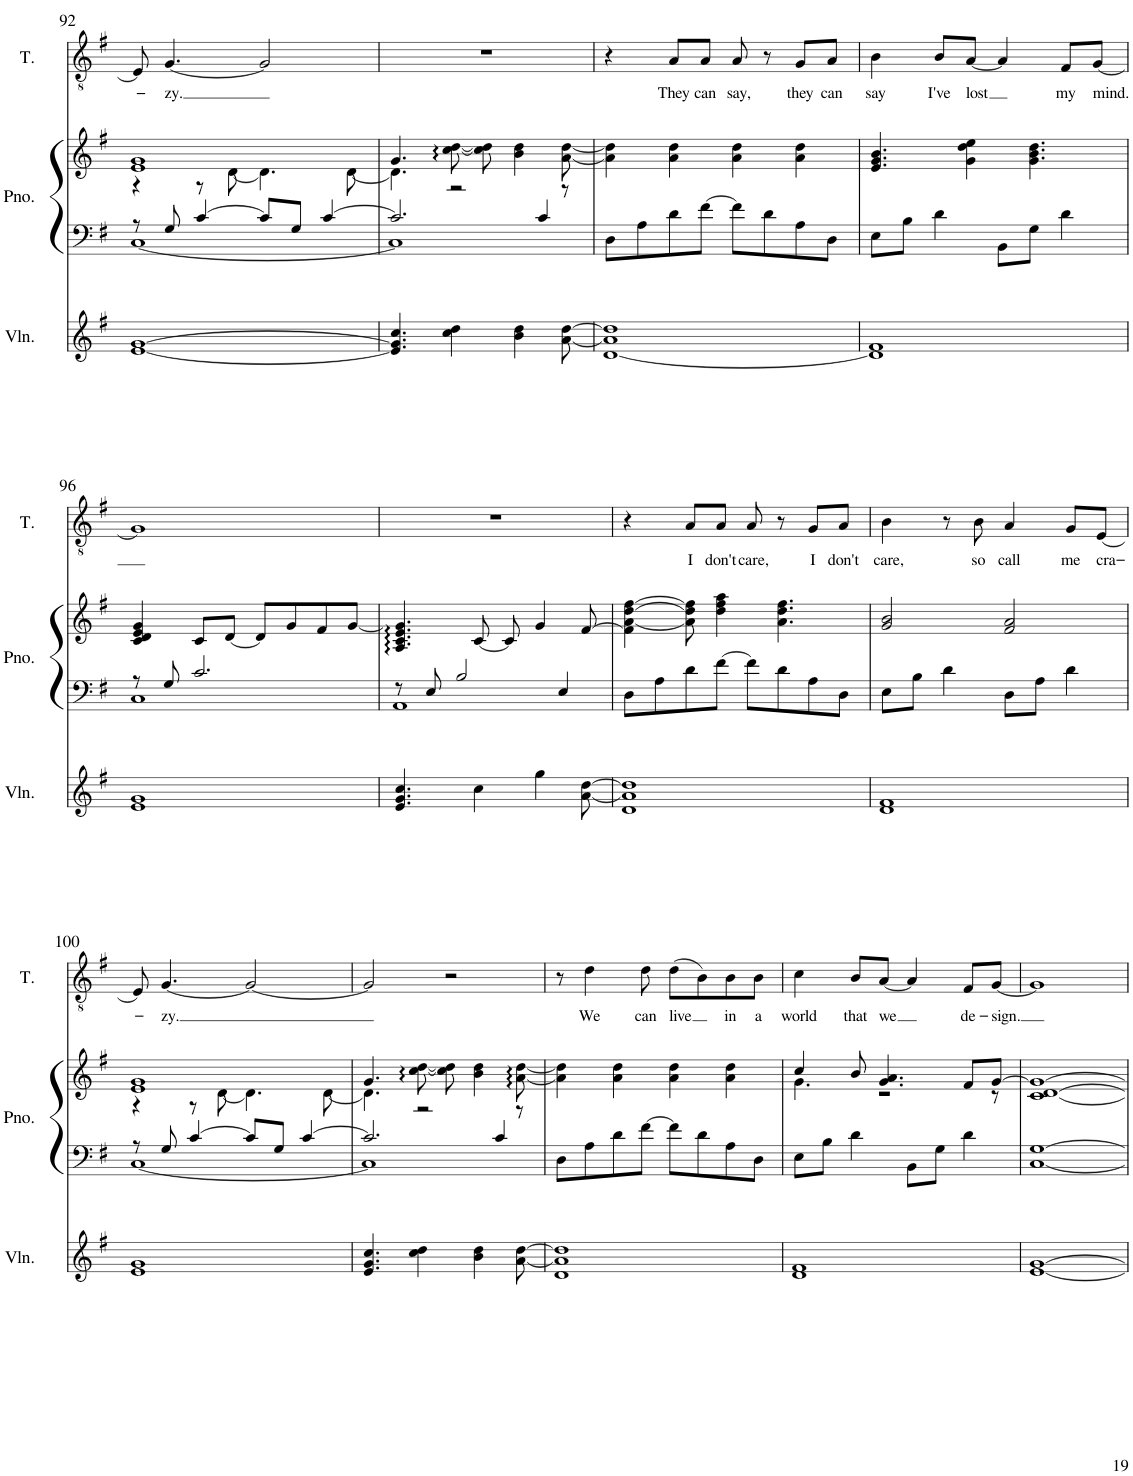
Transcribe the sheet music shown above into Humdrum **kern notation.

**kern	**kern	**kern	**kern	**text
*part3	*part2	*part2	*part1	*part1
*staff4	*staff3	*staff2	*staff1	*staff1
*I"Violin	*I"Piano	*	*I"Tenor	*
*I'Vln.	*I'Pno.	*	*I'T.	*
!!LO:PB:g=z
*clefG2	*clefF4	*clefG2	*clefGv2	*
*k[f#]	*k[f#]	*k[f#]	*k[f#]	*
*M4/4	*M4/4	*M4/4	*M4/4	*
=92	=92	=92	=92	=92
*	*^	*^	*	*
[1e [1g	8r	[1C	1e 1g	4r	8E/]	.
!	!	!	!	!	!	!LO:LY:b
.	8G/	.	.	.	[4.G/	-zy.
.	[4c/	.	.	8r	.	.
.	.	.	.	[8d\	.	.
.	8c/L]	.	.	4.d\]	2G/]	.
.	8G/J	.	.	.	.	.
.	[4c/	.	.	.	.	.
.	.	.	.	[8d\	.	.
=93	=93	=93	=93	=93	=93	=93
4.e/] 4.g/] 4.cc/	2.c/]	1C]	4.g/	4.d\]	1r	.
4cc\ 4dd\	.	.	[8cc\ [8dd\	2r	.	.
.	.	.	8cc\] 8dd\]	.	.	.
4b\ 4dd\	.	.	4b\ 4dd\	.	.	.
.	4c/	.	.	.	.	.
[8a\ [8dd\	.	.	[8a\ [8dd\	8r	.	.
*	*v	*v	*	*	*	*
*	*	*v	*v	*	*
=94	=94	=94	=94	=94
[1d 1a] 1dd]	8D\L	4a\] 4dd\]	4r	.
.	8A\	.	.	.
!	!	!	!	!LO:LY:b
.	8d\	4a\ 4dd\	8A/L	They
!	!	!	!	!LO:LY:b
.	[8f#\J	.	8A/J	can
!	!	!	!	!LO:LY:b
.	8f#\L]	4a\ 4dd\	8A/	say,
.	8d\	.	8r	.
!	!	!	!	!LO:LY:b
.	8A\	4a\ 4dd\	8G/L	they
!	!	!	!	!LO:LY:b
.	8D\J	.	8A/J	can
=95	=95	=95	=95	=95
!	!	!	!	!LO:LY:b
1d] 1f#	8E\L	4.e/ 4.g/ 4.b/	4B\	say
.	8B\J	.	.	.
!	!	!	!	!LO:LY:b
.	4d\	.	8B/L	I've
!	!	!	!	!LO:LY:b
.	.	4g\ 4dd\ 4ee\	[8A/J	lost
.	8BB\L	.	4A/]	.
.	8G\J	4.g\ 4.b\ 4.dd\	.	.
!	!	!	!	!LO:LY:b
.	4d\	.	8F#/L	my
!	!	!	!	!LO:LY:b
.	.	.	[8G/J	mind.
!!LO:LB:g=z
=96	=96	=96	=96	=96
*	*^	*	*	*
1e 1g	8r	1C	4c/ 4d/ 4e/ 4g/	1G]	.
.	8G/	.	.	.	.
.	2.c/	.	8c/L	.	.
.	.	.	[8d/J	.	.
.	.	.	8d/L]	.	.
.	.	.	8g/	.	.
.	.	.	8f#/	.	.
.	.	.	[8g/J	.	.
=97	=97	=97	=97	=97	=97
4.e/ 4.g/ 4.cc/	8r	1AA	4.A/ 4.c/ 4.e/ 4.g/]	1r	.
.	8E/	.	.	.	.
.	2B/	.	.	.	.
4cc\	.	.	[8c/	.	.
.	.	.	8c/]	.	.
4gg\	.	.	4g/	.	.
.	4E/	.	.	.	.
[8a\ [8dd\	.	.	[8f#/	.	.
*	*v	*v	*	*	*
=98	=98	=98	=98	=98
1d 1a] 1dd]	8D\L	4f#\] [4a\ [4dd\ [4ff#\	4r	.
.	8A\	.	.	.
!	!	!	!	!LO:LY:b
.	8d\	8a\] 8dd\] 8ff#\]	8A/L	I
!	!	!	!	!LO:LY:b
.	[8f#\J	4dd\ 4ff#\ 4aa\	8A/J	don't
!	!	!	!	!LO:LY:b
.	8f#\L]	.	8A/	care,
.	8d\	4.a\ 4.dd\ 4.ff#\	8r	.
!	!	!	!	!LO:LY:b
.	8A\	.	8G/L	I
!	!	!	!	!LO:LY:b
.	8D\J	.	8A/J	don't
=99	=99	=99	=99	=99
!	!	!	!	!LO:LY:b
1d 1f#	8E\L	2g/ 2b/	4B\	care,
.	8B\J	.	.	.
.	4d\	.	8r	.
!	!	!	!	!LO:LY:b
.	.	.	8B\	so
!	!	!	!	!LO:LY:b
.	8D\L	2f#/ 2a/	4A/	call
.	8A\J	.	.	.
!	!	!	!	!LO:LY:b
.	4d\	.	8G/L	me
!	!	!	!	!LO:LY:b
.	.	.	[8E/J	cra-
!!LO:LB:g=z
=100	=100	=100	=100	=100
*	*^	*^	*	*
1e 1g	8r	[1C	1e 1g	4r	8E/]	.
!	!	!	!	!	!	!LO:LY:b
.	8G/	.	.	.	[4.G/	-zy.
.	[4c/	.	.	8r	.	.
.	.	.	.	[8d\	.	.
.	8c/L]	.	.	4.d\]	2G/_	.
.	8G/J	.	.	.	.	.
.	[4c/	.	.	.	.	.
.	.	.	.	[8d\	.	.
=101	=101	=101	=101	=101	=101	=101
4.e/ 4.g/ 4.cc/	2.c/]	1C]	4.g/	4.d\]	2G/]	.
4cc\ 4dd\	.	.	[8cc\ [8dd\	2r	.	.
.	.	.	8cc\] 8dd\]	.	2r	.
4b\ 4dd\	.	.	4b\ 4dd\	.	.	.
.	4c/	.	.	.	.	.
[8a\ [8dd\	.	.	[8a\ [8dd\	8r	.	.
*	*v	*v	*	*	*	*
*	*	*v	*v	*	*
=102	=102	=102	=102	=102
1d 1a] 1dd]	8D\L	4a\] 4dd\]	8r	.
!	!	!	!	!LO:LY:b
.	8A\	.	4d\	We
.	8d\	4a\ 4dd\	.	.
!	!	!	!	!LO:LY:b
.	[8f#\J	.	8d\	can
!	!	!	!	!LO:LY:b
.	8f#\L]	4a\ 4dd\	(8d\L	live
.	8d\	.	8B\)	.
!	!	!	!	!LO:LY:b
.	8A\	4a\ 4dd\	8B\	in
!	!	!	!	!LO:LY:b
.	8D\J	.	8B\J	a
=103	=103	=103	=103	=103
*	*	*^	*	*
!	!	!	!	!	!LO:LY:b
1d 1f#	8E\L	4cc/	4.g\	4c\	world
.	8B\J	.	.	.	.
!	!	!	!	!	!LO:LY:b
.	4d\	8b/	.	8B/L	that
!	!	!	!	!	!LO:LY:b
.	.	4.g/ 4.a/	2r	[8A/J	we
.	8BB\L	.	.	4A/]	.
.	8G\J	.	.	.	.
!	!	!	!	!	!LO:LY:b
.	4d\	8f#/L	.	8F#/L	de-
!	!	!	!	!	!LO:LY:b
.	.	[8g/J	8r	[8G/J	-sign.
*	*	*v	*v	*	*
=104	=104	=104	=104	=104
[1e [1g	[1C [1G	[1c [1d 1g_	1G]	.
=	=	=	=	=
*-	*-	*-	*-	*-
